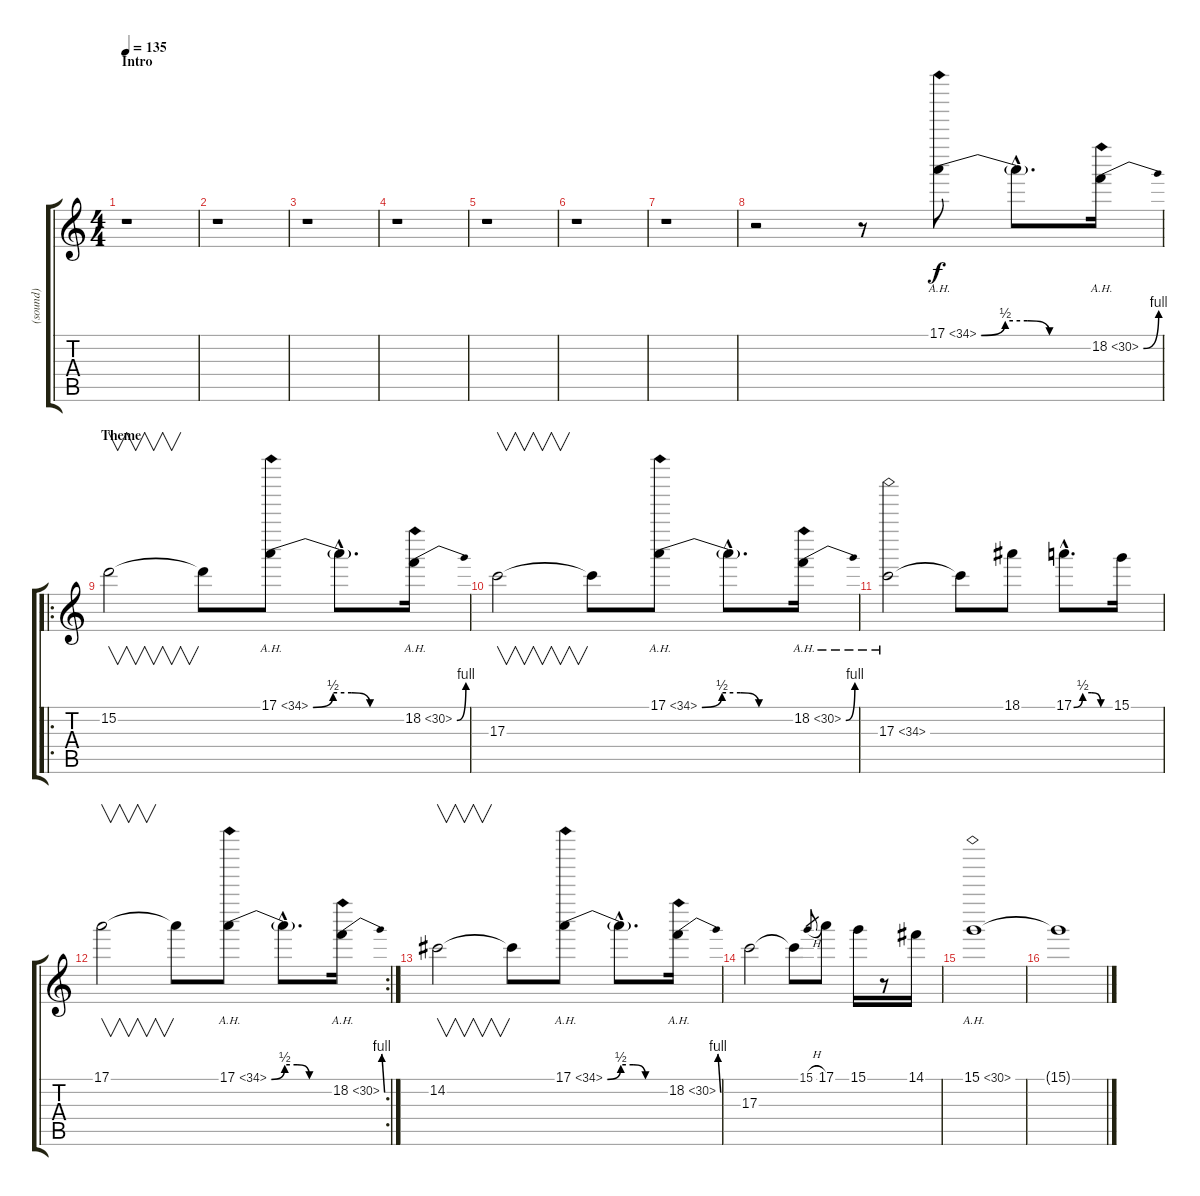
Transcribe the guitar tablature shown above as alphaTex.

\track ("(sound)" "(sound)") {instrument distortionguitar}
\staff {score tabs}
\tuning (E4 B3 G3 D3 A2 E2) {hide}
\ts (4 4)
\section ("" "Intro")
\tempo 135
\clef g2
\ks c
r.1{dy f instrument distortionguitar} |
r.1 |
r.1 |
r.1 |
r.1 |
r.1 |
r.1 |
r.2 r.8 17.1{be (custom 0 0 13 2 25 2 37 0 60 0) ah 17}.8 17.1{hac t}.8{d} 18.2{be (bend 0 0 60 4) ah 12}.16 |
\ro
\section ("" "Theme")
15.2.2{v} 15.2{t}.8 17.1{be (custom 0 0 13 2 25 2 37 0 60 0) ah 17}.8 17.1{hac t}.8{d} 18.2{be (bend 0 0 60 4) ah 12}.16 |
17.3.2{v} 17.3{t}.8 17.1{be (custom 0 0 13 2 25 2 37 0 60 0) ah 17}.8 17.1{hac t}.8{d} 18.2{be (bend 0 0 60 4) ah 12}.16 |
17.3{ah 17}.2 17.3{t}.8 18.1.8 17.1{be (custom 0 0 15 2 30 2 45 0 60 0) hac}.8{d} 15.1.16 |
\rc 2
17.1.2{v} 17.1{t}.8 17.1{be (custom 0 0 13 2 25 2 37 0 60 0) ah 17}.8 17.1{hac t}.8{d} 18.2{be (bend 0 0 60 4) ah 12}.16 |
14.2.2{v} 14.2{t}.8 17.1{be (custom 0 0 13 2 25 2 37 0 60 0) ah 17}.8 17.1{hac t}.8{d} 18.2{be (bend 0 0 60 4) ah 12}.16 |
17.3.2 17.3{t}.8 15.1{h}.8{gr} 17.1.8 15.1.16 r.8 14.1.16 |
15.1{ah 15}.1 |
15.1{t}.1
